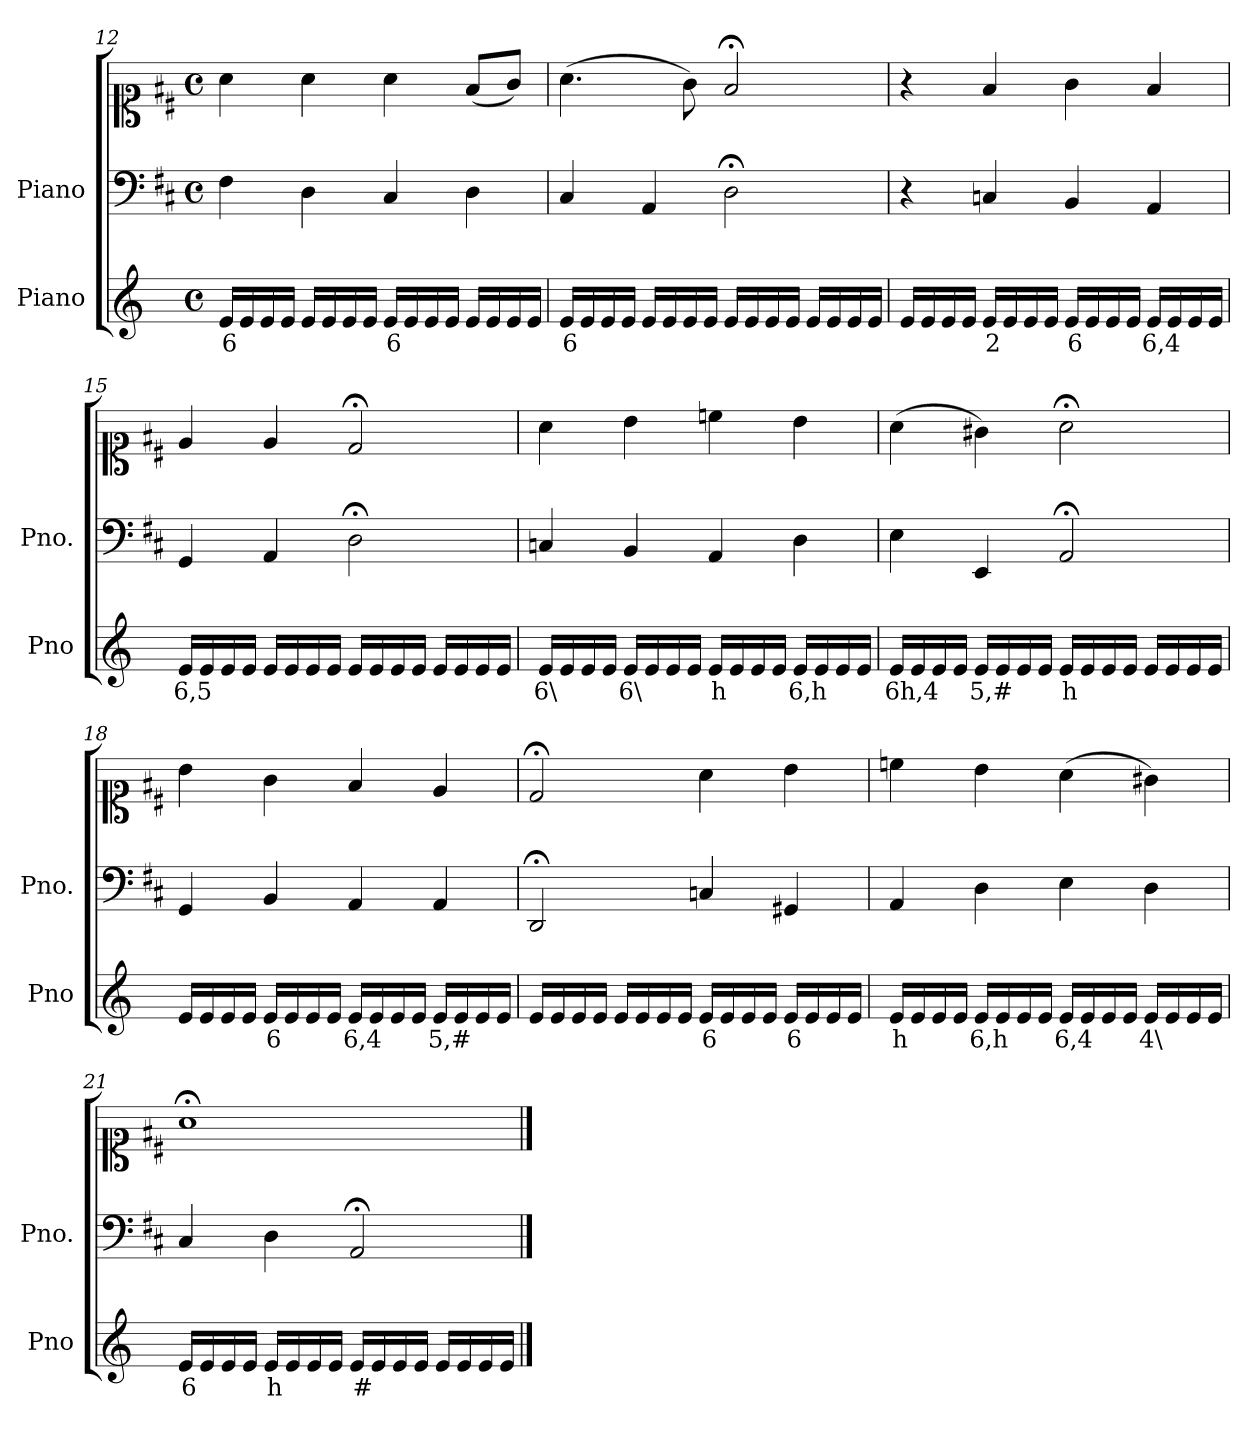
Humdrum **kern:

**kern	**text	**kern	**kern
*part2	*part2	*part1	*part1
*staff3	*staff3	*staff2	*staff1
*I"Piano	*	*I"Piano	*
*I'Pno	*	*I'Pno.	*
*clefG2	*	*clefF4	*clefC1
*k[]	*	*k[f#c#]	*k[f#c#]
*M4/4	*	*M4/4	*M4/4
*met(c)	*	*met(c)	*met(c)
=12	=12	=12	=12
!	!LO:LY:b	!	!
16e/LL	6	4F#\	4a\
16e/	.	.	.
16e/	.	.	.
16e/JJ	.	.	.
16e/LL	.	4D\	4a\
16e/	.	.	.
16e/	.	.	.
16e/JJ	.	.	.
!	!LO:LY:b	!	!
16e/LL	6	4C#/	4a\
16e/	.	.	.
16e/	.	.	.
16e/JJ	.	.	.
16e/LL	.	4D\	(<8f#/L
16e/	.	.	.
16e/	.	.	8g/J)
16e/JJ	.	.	.
=13	=13	=13	=13
!	!LO:LY:b	!	!
16e/LL	6	4C#/	(>4.a\
16e/	.	.	.
16e/	.	.	.
16e/JJ	.	.	.
16e/LL	.	4AA/	.
16e/	.	.	.
16e/	.	.	8g\)
16e/JJ	.	.	.
16e/LL	.	2D;<\	2f#;</
16e/	.	.	.
16e/	.	.	.
16e/JJ	.	.	.
16e/LL	.	.	.
16e/	.	.	.
16e/	.	.	.
16e/JJ	.	.	.
=14	=14	=14	=14
16e/LL	.	4r	4r
16e/	.	.	.
16e/	.	.	.
16e/JJ	.	.	.
!	!LO:LY:b	!	!
16e/LL	2	4Cn/	4f#/
16e/	.	.	.
16e/	.	.	.
16e/JJ	.	.	.
!	!LO:LY:b	!	!
16e/LL	6	4BB/	4g\
16e/	.	.	.
16e/	.	.	.
16e/JJ	.	.	.
!	!LO:LY:b	!	!
16e/LL	6,4	4AA/	4f#/
16e/	.	.	.
16e/	.	.	.
16e/JJ	.	.	.
=15	=15	=15	=15
!	!LO:LY:b	!	!
16e/LL	6,5	4GG/	4e/
16e/	.	.	.
16e/	.	.	.
16e/JJ	.	.	.
16e/LL	.	4AA/	4e/
16e/	.	.	.
16e/	.	.	.
16e/JJ	.	.	.
16e/LL	.	2D;<\	2d;</
16e/	.	.	.
16e/	.	.	.
16e/JJ	.	.	.
16e/LL	.	.	.
16e/	.	.	.
16e/	.	.	.
16e/JJ	.	.	.
=16	=16	=16	=16
!	!LO:LY:b	!	!
16e/LL	6\	4Cn/	4a\
16e/	.	.	.
16e/	.	.	.
16e/JJ	.	.	.
!	!LO:LY:b	!	!
16e/LL	6\	4BB/	4b\
16e/	.	.	.
16e/	.	.	.
16e/JJ	.	.	.
!	!LO:LY:b	!	!
16e/LL	h	4AA/	4ccn\
16e/	.	.	.
16e/	.	.	.
16e/JJ	.	.	.
!	!LO:LY:b	!	!
16e/LL	6,h	4D\	4b\
16e/	.	.	.
16e/	.	.	.
16e/JJ	.	.	.
=17	=17	=17	=17
!	!LO:LY:b	!	!
16e/LL	6h,4	4E\	(>4a\
16e/	.	.	.
16e/	.	.	.
16e/JJ	.	.	.
!	!LO:LY:b	!	!
16e/LL	5,#	4EE/	4g#X\)
16e/	.	.	.
16e/	.	.	.
16e/JJ	.	.	.
!	!LO:LY:b	!	!
16e/LL	h	2AA;</	2a;<\
16e/	.	.	.
16e/	.	.	.
16e/JJ	.	.	.
16e/LL	.	.	.
16e/	.	.	.
16e/	.	.	.
16e/JJ	.	.	.
=18	=18	=18	=18
16e/LL	.	4GG/	4b\
16e/	.	.	.
16e/	.	.	.
16e/JJ	.	.	.
!	!LO:LY:b	!	!
16e/LL	6	4BB/	4g\
16e/	.	.	.
16e/	.	.	.
16e/JJ	.	.	.
!	!LO:LY:b	!	!
16e/LL	6,4	4AA/	4f#/
16e/	.	.	.
16e/	.	.	.
16e/JJ	.	.	.
!	!LO:LY:b	!	!
16e/LL	5,#	4AA/	4e/
16e/	.	.	.
16e/	.	.	.
16e/JJ	.	.	.
=19	=19	=19	=19
16e/LL	.	2DD;</	2d;</
16e/	.	.	.
16e/	.	.	.
16e/JJ	.	.	.
16e/LL	.	.	.
16e/	.	.	.
16e/	.	.	.
16e/JJ	.	.	.
!	!LO:LY:b	!	!
16e/LL	6	4Cn/	4a\
16e/	.	.	.
16e/	.	.	.
16e/JJ	.	.	.
!	!LO:LY:b	!	!
16e/LL	6	4GG#X/	4b\
16e/	.	.	.
16e/	.	.	.
16e/JJ	.	.	.
=20	=20	=20	=20
!	!LO:LY:b	!	!
16e/LL	h	4AA/	4ccn\
16e/	.	.	.
16e/	.	.	.
16e/JJ	.	.	.
!	!LO:LY:b	!	!
16e/LL	6,h	4D\	4b\
16e/	.	.	.
16e/	.	.	.
16e/JJ	.	.	.
!	!LO:LY:b	!	!
16e/LL	6,4	4E\	(>4a\
16e/	.	.	.
16e/	.	.	.
16e/JJ	.	.	.
!	!LO:LY:b	!	!
16e/LL	4\	4D\	4g#X\)
16e/	.	.	.
16e/	.	.	.
16e/JJ	.	.	.
=21	=21	=21	=21
!	!LO:LY:b	!	!
16e/LL	6	4C#/	1a;<
16e/	.	.	.
16e/	.	.	.
16e/JJ	.	.	.
!	!LO:LY:b	!	!
16e/LL	h	4D\	.
16e/	.	.	.
16e/	.	.	.
16e/JJ	.	.	.
!	!LO:LY:b	!	!
16e/LL	#	2AA;</	.
16e/	.	.	.
16e/	.	.	.
16e/JJ	.	.	.
16e/LL	.	.	.
16e/	.	.	.
16e/	.	.	.
16e/JJ	.	.	.
==	==	==	==
*-	*-	*-	*-
